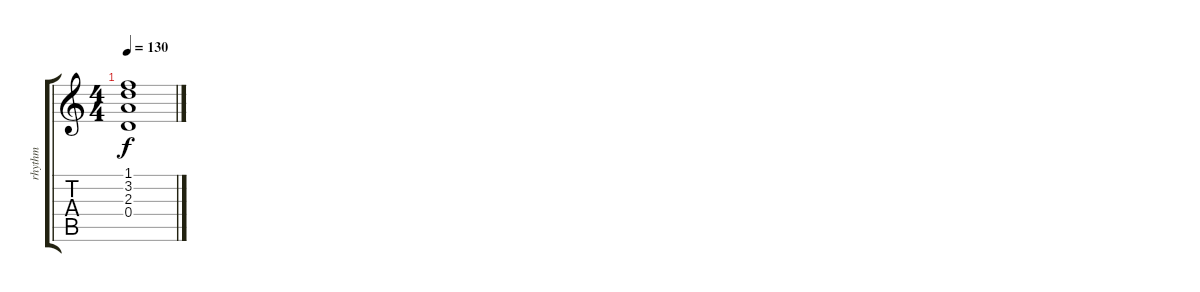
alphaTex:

\track ("rhythm" "rhythm") {instrument acousticguitarnylon}
\staff {score tabs}
\tuning (E4 B3 G3 D3 A2 E2) {hide}
\ts (4 4)
\tempo 130
\clef g2
\ks c
(1.1{t} 3.2{t} 2.3{t} 0.4{t}).1{dy f}
